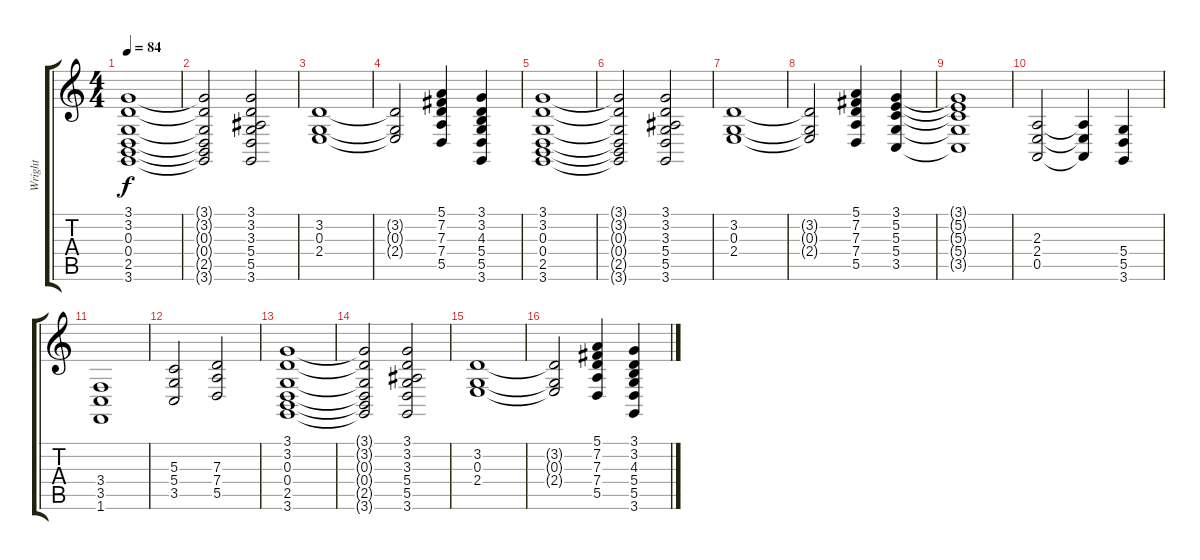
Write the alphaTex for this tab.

\track ("Wright" "Wright") {instrument drawbarorgan}
\staff {score tabs}
\tuning (E4 B3 G3 D3 A2 E2) {hide}
\ts (4 4)
\tempo 84
\clef g2
\ks c
(3.1 3.2 0.3 0.4 2.5 3.6).1{dy f} |
(3.1{t} 3.2{t} 0.3{t} 0.4{t} 2.5{t} 3.6{t}).2 (3.1 3.2 3.3 5.4 5.5 3.6).2 |
(3.2 0.3 2.4).1 |
(3.2{t} 0.3{t} 2.4{t}).2 (5.1 7.2 7.3 7.4 5.5).4 (3.1 3.2 4.3 5.4 5.5 3.6).4 |
(3.1 3.2 0.3 0.4 2.5 3.6).1 |
(3.1{t} 3.2{t} 0.3{t} 0.4{t} 2.5{t} 3.6{t}).2 (3.1 3.2 3.3 5.4 5.5 3.6).2 |
(3.2 0.3 2.4).1 |
(3.2{t} 0.3{t} 2.4{t}).2 (5.1 7.2 7.3 7.4 5.5).4 (3.1 5.2 5.3 5.4 3.5).4 |
(3.1{t} 5.2{t} 5.3{t} 5.4{t} 3.5{t}).1 |
(2.3 2.4 0.5).2 (2.3{t} 2.4{t} 0.5{t}).4 (5.4 5.5 3.6).4 |
(3.4 3.5 1.6).1 |
(5.3 5.4 3.5).2 (7.3 7.4 5.5).2 |
(3.1 3.2 0.3 0.4 2.5 3.6).1 |
(3.1{t} 3.2{t} 0.3{t} 0.4{t} 2.5{t} 3.6{t}).2 (3.1 3.2 3.3 5.4 5.5 3.6).2 |
(3.2 0.3 2.4).1 |
(3.2{t} 0.3{t} 2.4{t}).2 (5.1 7.2 7.3 7.4 5.5).4 (3.1 3.2 4.3 5.4 5.5 3.6).4
